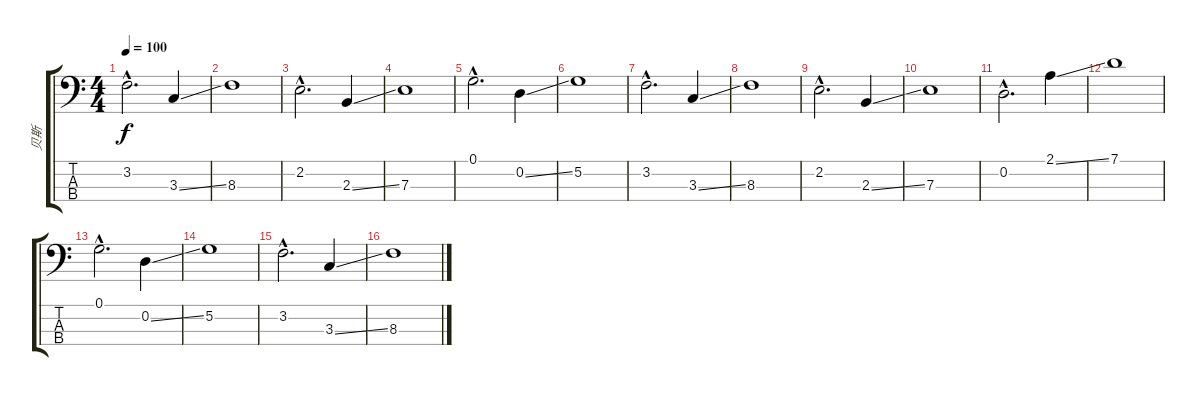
\track ("贝斯" "贝斯") {instrument electricbasspick}
\staff {score tabs}
\tuning (G2 D2 A1 E1) {hide}
\ts (4 4)
\tempo 100
\clef f4
\ks c
3.2{hac}.2{d dy f} 3.3{ss}.4 |
8.3.1 |
2.2{hac}.2{d} 2.3{ss}.4 |
7.3.1 |
0.1{hac}.2{d} 0.2{ss}.4 |
5.2.1 |
3.2{hac}.2{d} 3.3{ss}.4 |
8.3.1 |
2.2{hac}.2{d} 2.3{ss}.4 |
7.3.1 |
0.2{hac}.2{d} 2.1{ss}.4 |
7.1.1 |
0.1{hac}.2{d} 0.2{ss}.4 |
5.2.1 |
3.2{hac}.2{d} 3.3{ss}.4 |
8.3.1
